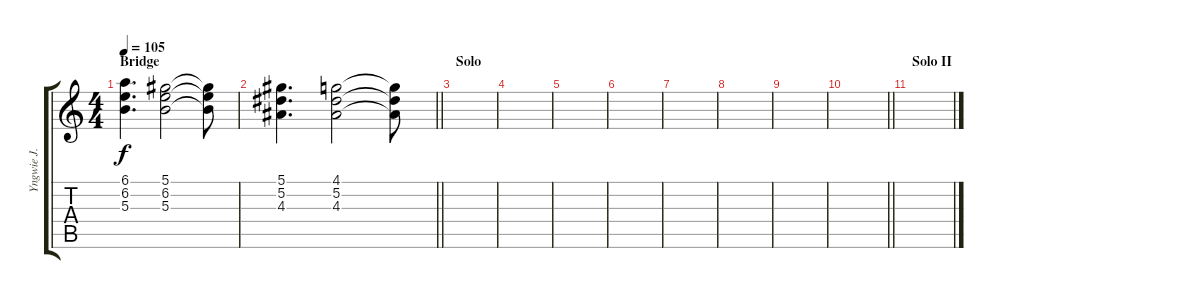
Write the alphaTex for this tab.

\track ("Yngwie J. Malmsteen" "Yngwie J. ") {instrument acousticguitarsteel}
\staff {score tabs}
\tuning (Eb4 Bb3 Gb3 Db3 Ab2 Eb2) {hide}
\ts (4 4)
\section ("" "Bridge")
\tempo 105
\clef g2
\ks c
(6.1 6.2 5.3).4{d dy f} (5.1 6.2 5.3).2 (5.1{t} 6.2{t} 5.3{t}).8 |
\barLineRight lightlight
(5.1 5.2 4.3).4{d} (4.1 5.2 4.3).2 (4.1{t} 5.2{t} 4.3{t}).8 |
\section ("" "Solo")
|
|
|
|
|
|
|
\barLineRight lightlight
|
\section ("" "Solo II")
